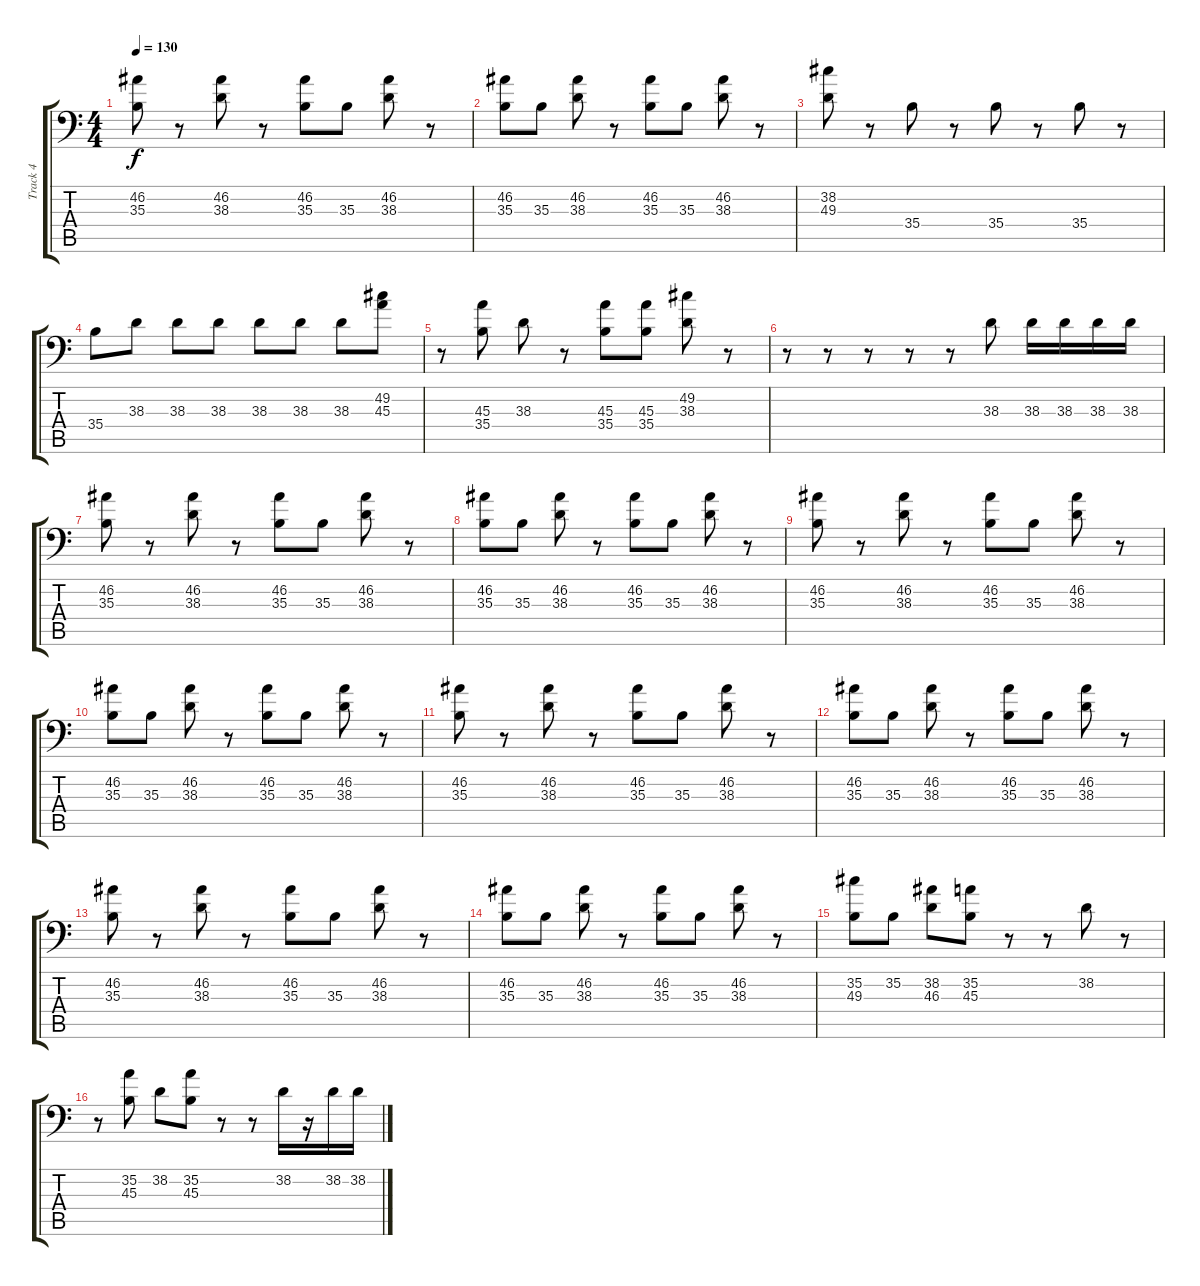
\track ("Track 4" "Track 4") {instrument acousticgrandpiano}
\staff {score tabs}
\tuning (C-1 C-1 C-1 C-1 C-1 C-1) {hide}
\ts (4 4)
\tempo 130
\clef f4
\ks c
(46.2 35.3).8{dy f} r.8 (46.2 38.3).8 r.8 (46.2 35.3).8 35.3.8 (46.2 38.3).8 r.8 |
(46.2 35.3).8 35.3.8 (46.2 38.3).8 r.8 (46.2 35.3).8 35.3.8 (46.2 38.3).8 r.8 |
(38.2 49.3).8 r.8 35.4.8 r.8 35.4.8 r.8 35.4.8 r.8 |
35.4.8 38.3.8 38.3.8 38.3.8 38.3.8 38.3.8 38.3.8 (49.2 45.3).8 |
r.8 (45.3 35.4).8 38.3.8 r.8 (45.3 35.4).8 (45.3 35.4).8 (49.2 38.3).8 r.8 |
r.8 r.8 r.8 r.8 r.8 38.3.8 38.3.16 38.3.16 38.3.16 38.3.16 |
(46.2 35.3).8 r.8 (46.2 38.3).8 r.8 (46.2 35.3).8 35.3.8 (46.2 38.3).8 r.8 |
(46.2 35.3).8 35.3.8 (46.2 38.3).8 r.8 (46.2 35.3).8 35.3.8 (46.2 38.3).8 r.8 |
(46.2 35.3).8 r.8 (46.2 38.3).8 r.8 (46.2 35.3).8 35.3.8 (46.2 38.3).8 r.8 |
(46.2 35.3).8 35.3.8 (46.2 38.3).8 r.8 (46.2 35.3).8 35.3.8 (46.2 38.3).8 r.8 |
(46.2 35.3).8 r.8 (46.2 38.3).8 r.8 (46.2 35.3).8 35.3.8 (46.2 38.3).8 r.8 |
(46.2 35.3).8 35.3.8 (46.2 38.3).8 r.8 (46.2 35.3).8 35.3.8 (46.2 38.3).8 r.8 |
(46.2 35.3).8 r.8 (46.2 38.3).8 r.8 (46.2 35.3).8 35.3.8 (46.2 38.3).8 r.8 |
(46.2 35.3).8 35.3.8 (46.2 38.3).8 r.8 (46.2 35.3).8 35.3.8 (46.2 38.3).8 r.8 |
(35.2 49.3).8 35.2.8 (38.2 46.3).8 (35.2 45.3).8 r.8 r.8 38.2.8 r.8 |
r.8 (35.2 45.3).8 38.2.8 (35.2 45.3).8 r.8 r.8 38.2.16 r.16 38.2.16 38.2.16
